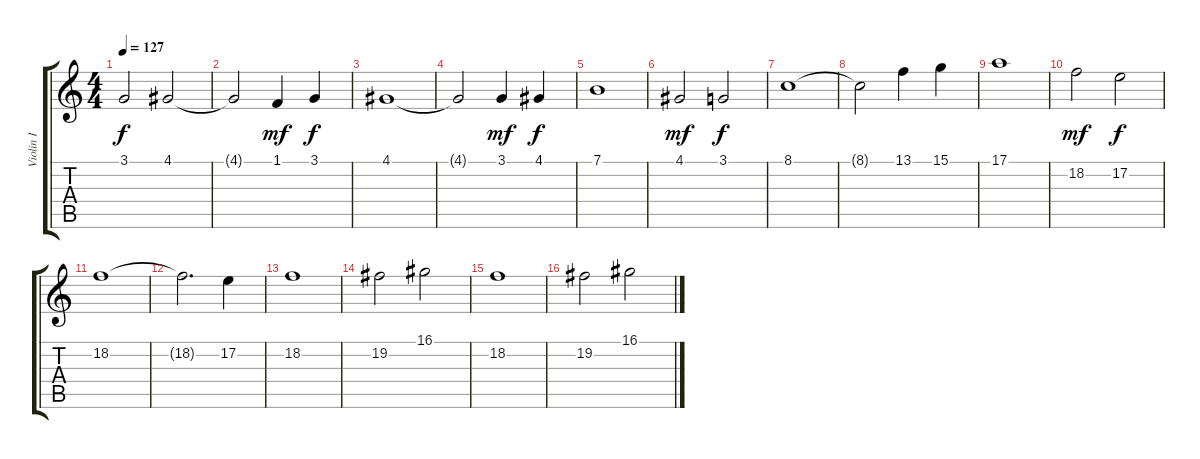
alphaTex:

\track ("Violin I" "Violin I") {instrument stringensemble1}
\staff {score tabs}
\tuning (E4 B3 G3 D3 A2 E2) {hide}
\ts (4 4)
\tempo 127
\clef g2
\ks c
3.1.2{dy f} 4.1.2 |
4.1{t}.2 1.1.4{dy mf} 3.1.4{dy f} |
4.1.1 |
4.1{t}.2 3.1.4{dy mf} 4.1.4{dy f} |
7.1.1 |
4.1.2{dy mf} 3.1.2{dy f} |
8.1.1 |
8.1{t}.2 13.1.4 15.1.4 |
17.1.1 |
18.2.2{dy mf} 17.2.2{dy f} |
18.2.1 |
18.2{t}.2{d} 17.2.4 |
18.2.1 |
19.2.2 16.1.2 |
18.2.1 |
19.2.2 16.1.2
